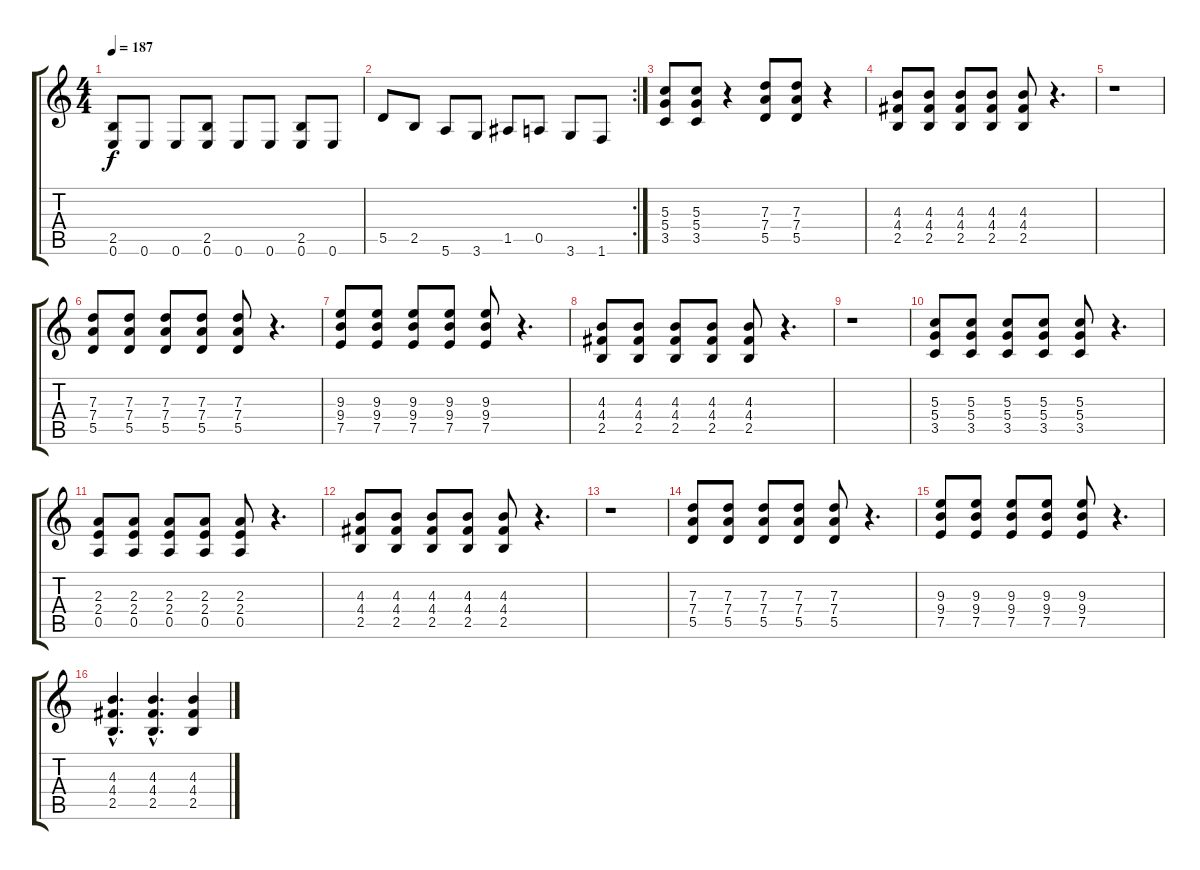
\track "" {instrument overdrivenguitar}
\staff {score tabs}
\tuning (E4 B3 G3 D3 A2 E2) {hide}
\ts (4 4)
\tempo 187
\clef g2
\ks c
(2.5 0.6).8{dy f} 0.6.8 0.6.8 (2.5 0.6).8 0.6.8 0.6.8 (2.5 0.6).8 0.6.8 |
\rc 2
5.5.8 2.5.8 5.6.8 3.6.8 1.5.8 0.5.8 3.6.8 1.6.8 |
(5.3 5.4 3.5).8 (5.3 5.4 3.5).8 r.4 (7.3 7.4 5.5).8 (7.3 7.4 5.5).8 r.4 |
(4.3 4.4 2.5).8 (4.3 4.4 2.5).8 (4.3 4.4 2.5).8 (4.3 4.4 2.5).8 (4.3 4.4 2.5).8 r.4{d} |
r.1 |
(7.3 7.4 5.5).8 (7.3 7.4 5.5).8 (7.3 7.4 5.5).8 (7.3 7.4 5.5).8 (7.3 7.4 5.5).8 r.4{d} |
(9.3 9.4 7.5).8 (9.3 9.4 7.5).8 (9.3 9.4 7.5).8 (9.3 9.4 7.5).8 (9.3 9.4 7.5).8 r.4{d} |
(4.3 4.4 2.5).8 (4.3 4.4 2.5).8 (4.3 4.4 2.5).8 (4.3 4.4 2.5).8 (4.3 4.4 2.5).8 r.4{d} |
r.1 |
(5.3 5.4 3.5).8 (5.3 5.4 3.5).8 (5.3 5.4 3.5).8 (5.3 5.4 3.5).8 (5.3 5.4 3.5).8 r.4{d} |
(2.3 2.4 0.5).8 (2.3 2.4 0.5).8 (2.3 2.4 0.5).8 (2.3 2.4 0.5).8 (2.3 2.4 0.5).8 r.4{d} |
(4.3 4.4 2.5).8 (4.3 4.4 2.5).8 (4.3 4.4 2.5).8 (4.3 4.4 2.5).8 (4.3 4.4 2.5).8 r.4{d} |
r.1 |
(7.3 7.4 5.5).8 (7.3 7.4 5.5).8 (7.3 7.4 5.5).8 (7.3 7.4 5.5).8 (7.3 7.4 5.5).8 r.4{d} |
(9.3 9.4 7.5).8 (9.3 9.4 7.5).8 (9.3 9.4 7.5).8 (9.3 9.4 7.5).8 (9.3 9.4 7.5).8 r.4{d} |
(4.3{hac} 4.4{hac} 2.5{hac}).4{d} (4.3{hac} 4.4{hac} 2.5{hac}).4{d} (4.3 4.4 2.5).4
